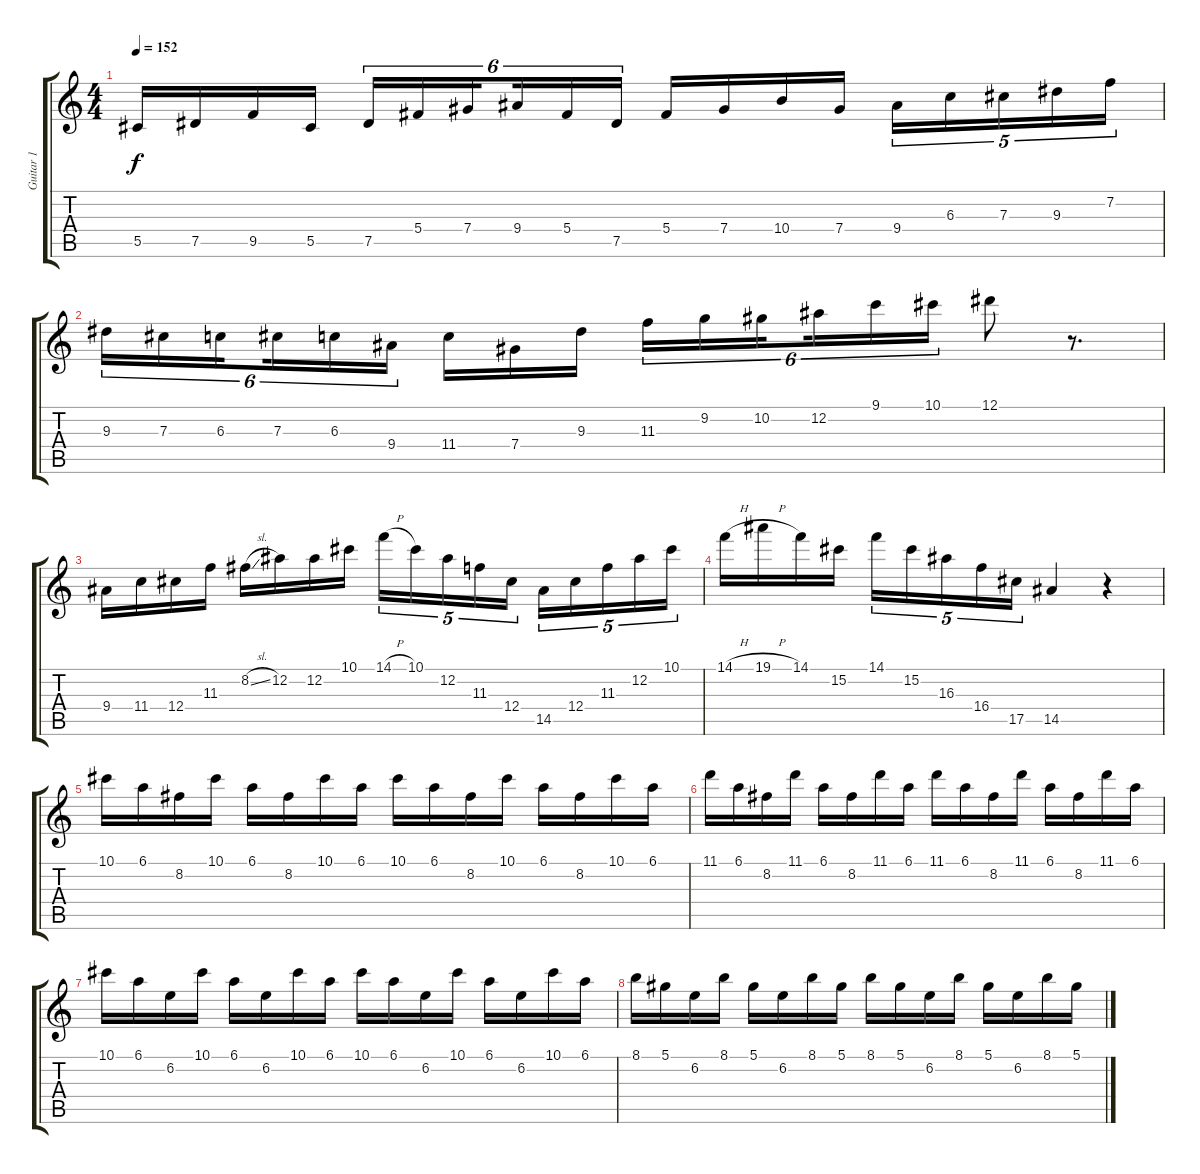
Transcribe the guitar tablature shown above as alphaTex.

\track ("Guitar 1" "Guitar 1") {instrument overdrivenguitar}
\staff {score tabs}
\tuning (Eb4 Bb3 Gb3 Db3 Ab2 Eb2) {hide}
\ts (4 4)
\tempo 152
\clef g2
\ks c
5.5.16{dy f} 7.5.16 9.5.16 5.5.16 7.5.16{tu (6 4)} 5.4.16{tu (6 4)} 7.4.16{tu (6 4) beam splitsecondary} 9.4.16{tu (6 4)} 5.4.16{tu (6 4)} 7.5.16{tu (6 4)} 5.4.16 7.4.16 10.4.16 7.4.16 9.4.16{tu (5 4)} 6.3.16{tu (5 4)} 7.3.16{tu (5 4)} 9.3.16{tu (5 4)} 7.2.16{tu (5 4)} |
9.3.16{tu (6 4)} 7.3.16{tu (6 4)} 6.3.16{tu (6 4) beam splitsecondary} 7.3.16{tu (6 4)} 6.3.16{tu (6 4)} 9.4.16{tu (6 4)} 11.4.16 7.4.16 9.3.16{beam splitsecondary} 11.3.16{tu (6 4)} 9.2.16{tu (6 4)} 10.2.16{tu (6 4) beam splitsecondary} 12.2.16{tu (6 4)} 9.1.16{tu (6 4)} 10.1.16{tu (6 4)} 12.1.8 r.8{d} |
9.4.16 11.4.16 12.4.16 11.3.16 8.2{sl}.16 12.2.16 12.2.16 10.1.16 14.1{h}.16{tu (5 4)} 10.1.16{tu (5 4)} 12.2.16{tu (5 4)} 11.3.16{tu (5 4)} 12.4.16{tu (5 4)} 14.5.16{tu (5 4)} 12.4.16{tu (5 4)} 11.3.16{tu (5 4)} 12.2.16{tu (5 4)} 10.1.16{tu (5 4)} |
14.1{h}.16 19.1{h}.16 14.1.16 15.2.16 14.1.16{tu (5 4)} 15.2.16{tu (5 4)} 16.3.16{tu (5 4)} 16.4.16{tu (5 4)} 17.5.16{tu (5 4)} 14.5.4 r.4 |
10.1.16 6.1.16 8.2.16 10.1.16 6.1.16 8.2.16 10.1.16 6.1.16 10.1.16 6.1.16 8.2.16 10.1.16 6.1.16 8.2.16 10.1.16 6.1.16 |
11.1.16 6.1.16 8.2.16 11.1.16 6.1.16 8.2.16 11.1.16 6.1.16 11.1.16 6.1.16 8.2.16 11.1.16 6.1.16 8.2.16 11.1.16 6.1.16 |
10.1.16 6.1.16 6.2.16 10.1.16 6.1.16 6.2.16 10.1.16 6.1.16 10.1.16 6.1.16 6.2.16 10.1.16 6.1.16 6.2.16 10.1.16 6.1.16 |
8.1.16 5.1.16 6.2.16 8.1.16 5.1.16 6.2.16 8.1.16 5.1.16 8.1.16 5.1.16 6.2.16 8.1.16 5.1.16 6.2.16 8.1.16 5.1.16
